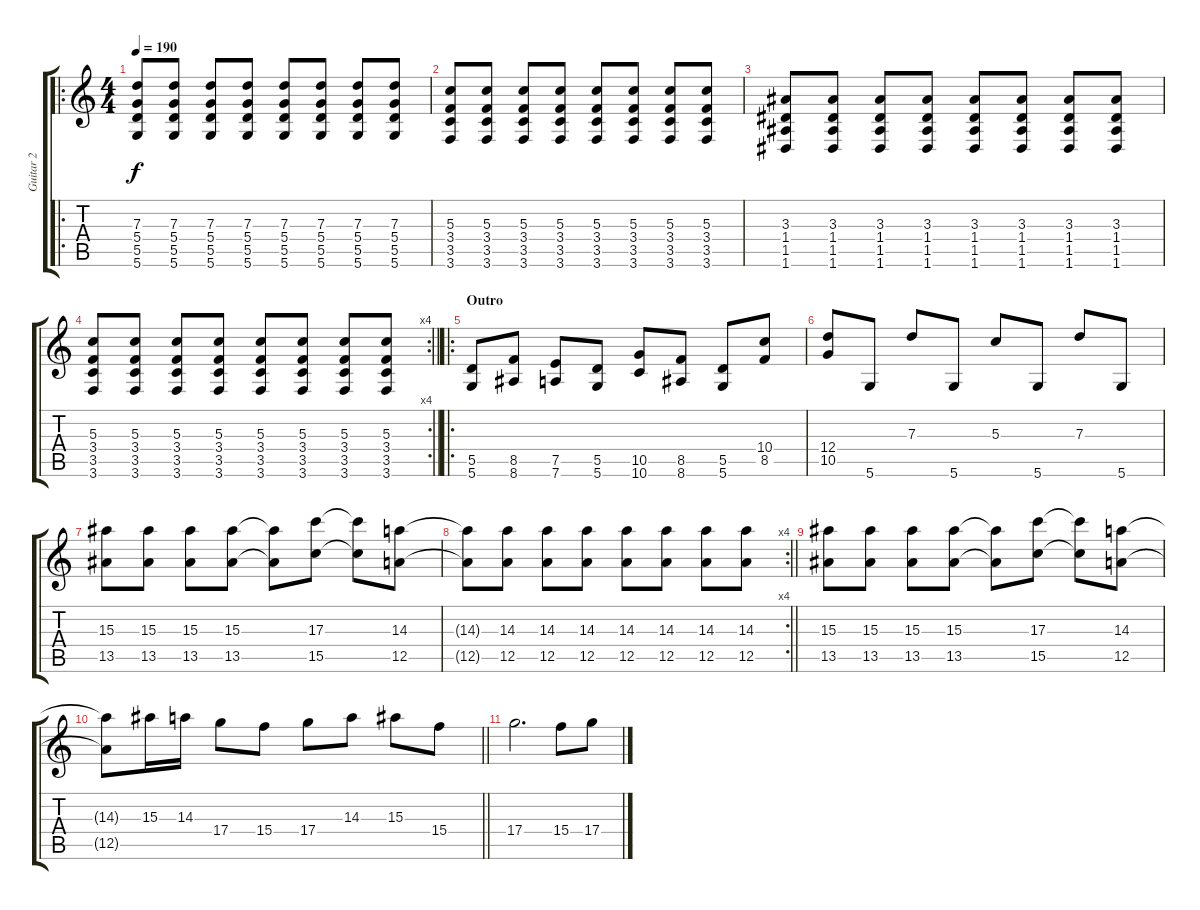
\track ("Guitar 2" "Guitar 2") {instrument distortionguitar}
\staff {score tabs}
\tuning (E4 B3 G3 D3 A2 D2) {hide}
\ro
\ts (4 4)
\tempo 190
\clef g2
\ks c
(7.3 5.4 5.5 5.6).8{dy f} (7.3 5.4 5.5 5.6).8 (7.3 5.4 5.5 5.6).8 (7.3 5.4 5.5 5.6).8 (7.3 5.4 5.5 5.6).8 (7.3 5.4 5.5 5.6).8 (7.3 5.4 5.5 5.6).8 (7.3 5.4 5.5 5.6).8 |
(5.3 3.4 3.5 3.6).8 (5.3 3.4 3.5 3.6).8 (5.3 3.4 3.5 3.6).8 (5.3 3.4 3.5 3.6).8 (5.3 3.4 3.5 3.6).8 (5.3 3.4 3.5 3.6).8 (5.3 3.4 3.5 3.6).8 (5.3 3.4 3.5 3.6).8 |
(3.3 1.4 1.5 1.6).8 (3.3 1.4 1.5 1.6).8 (3.3 1.4 1.5 1.6).8 (3.3 1.4 1.5 1.6).8 (3.3 1.4 1.5 1.6).8 (3.3 1.4 1.5 1.6).8 (3.3 1.4 1.5 1.6).8 (3.3 1.4 1.5 1.6).8 |
\rc 4
\barLineRight lightlight
(5.3 3.4 3.5 3.6).8 (5.3 3.4 3.5 3.6).8 (5.3 3.4 3.5 3.6).8 (5.3 3.4 3.5 3.6).8 (5.3 3.4 3.5 3.6).8 (5.3 3.4 3.5 3.6).8 (5.3 3.4 3.5 3.6).8 (5.3 3.4 3.5 3.6).8 |
\ro
\section ("" "Outro")
(5.5 5.6).8 (8.5 8.6).8 (7.5 7.6).8 (5.5 5.6).8 (10.5 10.6).8 (8.5 8.6).8 (5.5 5.6).8 (10.4 8.5).8 |
(12.4 10.5).8 5.6.8 7.3.8 5.6.8 5.3.8 5.6.8 7.3.8 5.6.8 |
(15.3 13.5).8 (15.3 13.5).8 (15.3 13.5).8 (15.3 13.5).8 (15.3{t} 13.5{t}).8 (17.3 15.5).8 (17.3{t} 15.5{t}).8 (14.3 12.5).8 |
\rc 4
\barLineRight lightlight
(14.3{t} 12.5{t}).8 (14.3 12.5).8 (14.3 12.5).8 (14.3 12.5).8 (14.3 12.5).8 (14.3 12.5).8 (14.3 12.5).8 (14.3 12.5).8 |
(15.3 13.5).8 (15.3 13.5).8 (15.3 13.5).8 (15.3 13.5).8 (15.3{t} 13.5{t}).8 (17.3 15.5).8 (17.3{t} 15.5{t}).8 (14.3 12.5).8 |
\barLineRight lightlight
(14.3{t} 12.5{t}).8 15.3.16 14.3.16 17.4.8 15.4.8 17.4.8 14.3.8 15.3.8 15.4.8 |
17.4.2{d} 15.4.8 17.4.8
